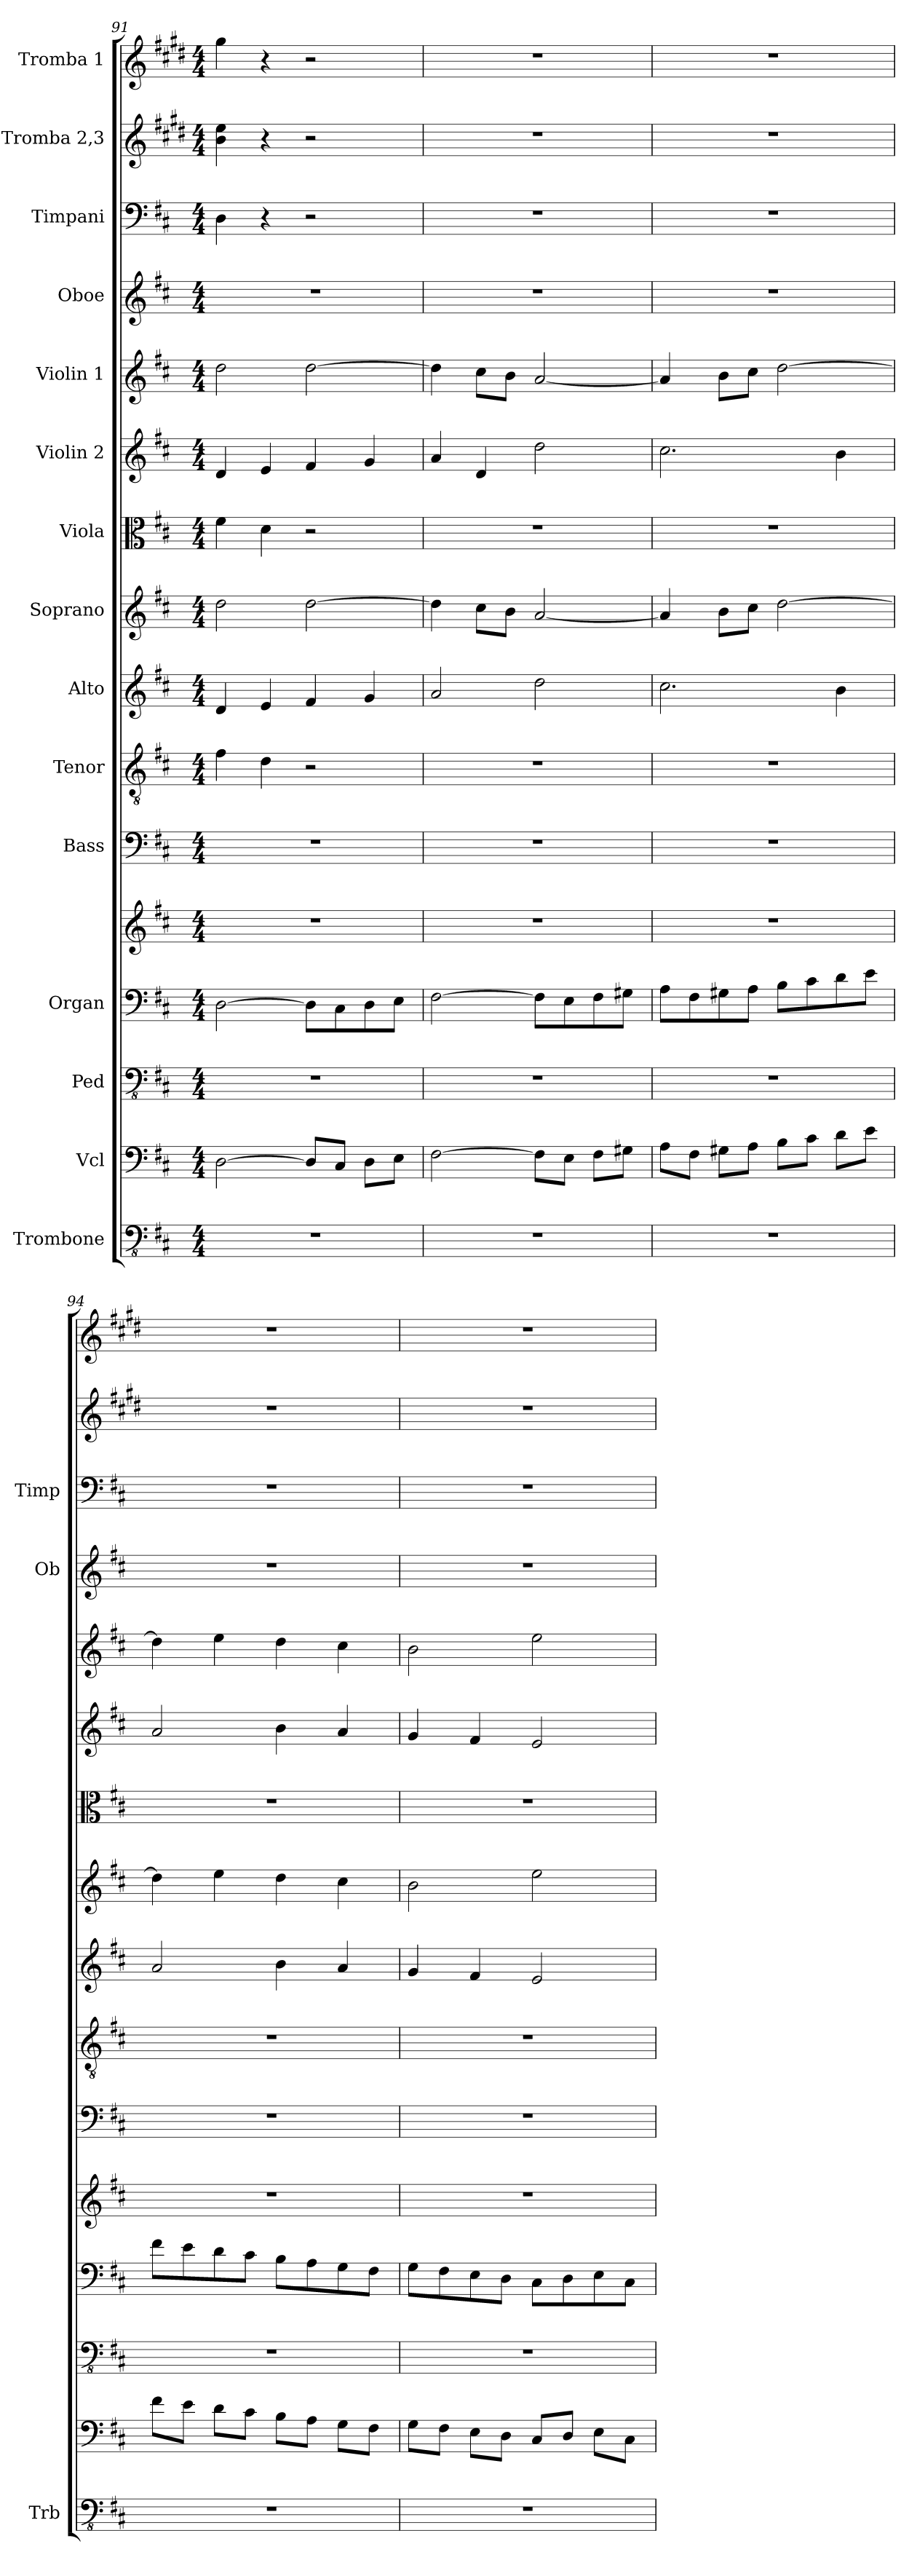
**kern	**kern	**kern	**kern	**kern	**kern	**kern	**kern	**kern	**kern	**kern	**kern	**kern	**kern	**kern	**kern
*part15	*part14	*part13	*part12	*part12	*part11	*part10	*part9	*part8	*part7	*part6	*part5	*part4	*part3	*part2	*part1
*staff16	*staff15	*staff14	*staff13	*staff12	*staff11	*staff10	*staff9	*staff8	*staff7	*staff6	*staff5	*staff4	*staff3	*staff2	*staff1
*I"Trombone	*I"Vcl	*I"Ped	*I"Organ	*	*I"Bass	*I"Tenor	*I"Alto	*I"Soprano	*I"Viola	*I"Violin 2	*I"Violin 1	*I"Oboe	*I"Timpani	*I"Tromba 2,3	*I"Tromba 1
*I'Trb	*	*	*	*	*	*	*	*	*	*	*	*I'Ob	*I'Timp	*	*
*clefFv4	*clefF4	*clefFv4	*clefF4	*clefG2	*clefF4	*clefGv2	*clefG2	*clefG2	*clefC3	*clefG2	*clefG2	*clefG2	*clefF4	*clefG2	*clefG2
*	*	*	*	*	*	*	*	*	*	*	*	*	*	*ITrd1c2	*ITrd1c2
*k[f#c#]	*k[f#c#]	*k[f#c#]	*k[f#c#]	*k[f#c#]	*k[f#c#]	*k[f#c#]	*k[f#c#]	*k[f#c#]	*k[f#c#]	*k[f#c#]	*k[f#c#]	*k[f#c#]	*k[f#c#]	*k[f#c#]	*k[f#c#]
*M4/4	*M4/4	*M4/4	*M4/4	*M4/4	*M4/4	*M4/4	*M4/4	*M4/4	*M4/4	*M4/4	*M4/4	*M4/4	*M4/4	*M4/4	*M4/4
=91	=91	=91	=91	=91	=91	=91	=91	=91	=91	=91	=91	=91	=91	=91	=91
1r	[2D\	1r	[2D\	1r	1r	4f#\	4d/	2dd\	4f#\	4d/	2dd\	1r	4D\	4a\ 4dd\	4ff#\
.	.	.	.	.	.	4d\	4e/	.	4d\	4e/	.	.	4r	4r	4r
.	8D/L]	.	8D\L]	.	.	2r	4f#/	[2dd\	2r	4f#/	[2dd\	.	2r	2r	2r
.	8C#/J	.	8C#\	.	.	.	.	.	.	.	.	.	.	.	.
.	8D\L	.	8D\	.	.	.	4g/	.	.	4g/	.	.	.	.	.
.	8E\J	.	8E\J	.	.	.	.	.	.	.	.	.	.	.	.
=92	=92	=92	=92	=92	=92	=92	=92	=92	=92	=92	=92	=92	=92	=92	=92
1r	[2F#\	1r	[2F#\	1r	1r	1r	2a/	4dd\]	1r	4a/	4dd\]	1r	1r	1r	1r
.	.	.	.	.	.	.	.	8cc#\L	.	4d/	8cc#\L	.	.	.	.
.	.	.	.	.	.	.	.	8b\J	.	.	8b\J	.	.	.	.
.	8F#\L]	.	8F#\L]	.	.	.	2dd\	[2a/	.	2dd\	[2a/	.	.	.	.
.	8E\J	.	8E\	.	.	.	.	.	.	.	.	.	.	.	.
.	8F#\L	.	8F#\	.	.	.	.	.	.	.	.	.	.	.	.
.	8G#X\J	.	8G#X\J	.	.	.	.	.	.	.	.	.	.	.	.
!!LO:PB:g=z
=93	=93	=93	=93	=93	=93	=93	=93	=93	=93	=93	=93	=93	=93	=93	=93
1r	8A\L	1r	8A\L	1r	1r	1r	2.cc#\	4a/]	1r	2.cc#\	4a/]	1r	1r	1r	1r
.	8F#\J	.	8F#\	.	.	.	.	.	.	.	.	.	.	.	.
.	8G#X\L	.	8G#X\	.	.	.	.	8b\L	.	.	8b\L	.	.	.	.
.	8A\J	.	8A\J	.	.	.	.	8cc#\J	.	.	8cc#\J	.	.	.	.
.	8B\L	.	8B\L	.	.	.	.	[2dd\	.	.	[2dd\	.	.	.	.
.	8c#\J	.	8c#\	.	.	.	.	.	.	.	.	.	.	.	.
.	8d\L	.	8d\	.	.	.	4b\	.	.	4b\	.	.	.	.	.
.	8e\J	.	8e\J	.	.	.	.	.	.	.	.	.	.	.	.
=94	=94	=94	=94	=94	=94	=94	=94	=94	=94	=94	=94	=94	=94	=94	=94
1r	8f#\L	1r	8f#\L	1r	1r	1r	2a/	4dd\]	1r	2a/	4dd\]	1r	1r	1r	1r
.	8e\J	.	8e\	.	.	.	.	.	.	.	.	.	.	.	.
.	8d\L	.	8d\	.	.	.	.	4ee\	.	.	4ee\	.	.	.	.
.	8c#\J	.	8c#\J	.	.	.	.	.	.	.	.	.	.	.	.
.	8B\L	.	8B\L	.	.	.	4b\	4dd\	.	4b\	4dd\	.	.	.	.
.	8A\J	.	8A\	.	.	.	.	.	.	.	.	.	.	.	.
.	8G\L	.	8G\	.	.	.	4a/	4cc#\	.	4a/	4cc#\	.	.	.	.
.	8F#\J	.	8F#\J	.	.	.	.	.	.	.	.	.	.	.	.
=95	=95	=95	=95	=95	=95	=95	=95	=95	=95	=95	=95	=95	=95	=95	=95
1r	8G\L	1r	8G\L	1r	1r	1r	4g/	2b\	1r	4g/	2b\	1r	1r	1r	1r
.	8F#\J	.	8F#\	.	.	.	.	.	.	.	.	.	.	.	.
.	8E\L	.	8E\	.	.	.	4f#/	.	.	4f#/	.	.	.	.	.
.	8D\J	.	8D\J	.	.	.	.	.	.	.	.	.	.	.	.
.	8C#/L	.	8C#\L	.	.	.	2e/	2ee\	.	2e/	2ee\	.	.	.	.
.	8D/J	.	8D\	.	.	.	.	.	.	.	.	.	.	.	.
.	8E\L	.	8E\	.	.	.	.	.	.	.	.	.	.	.	.
.	8C#\J	.	8C#\J	.	.	.	.	.	.	.	.	.	.	.	.
=	=	=	=	=	=	=	=	=	=	=	=	=	=	=	=
*-	*-	*-	*-	*-	*-	*-	*-	*-	*-	*-	*-	*-	*-	*-	*-
